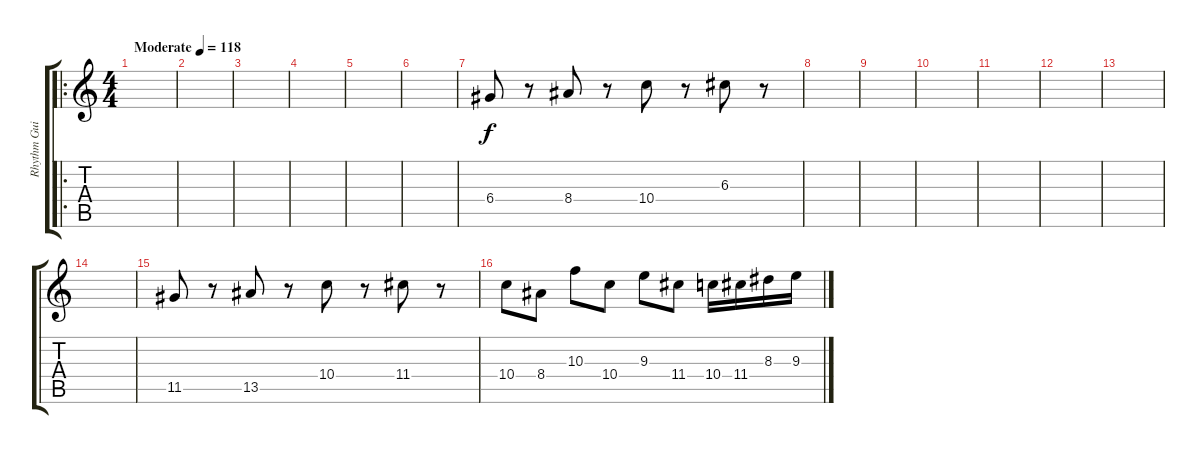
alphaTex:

\track ("Rhythm Guitar" "Rhythm Gui") {instrument distortionguitar}
\staff {score tabs}
\tuning (E4 B3 G3 D3 A2 E2) {hide}
\ro
\ts (4 4)
\tempo (118 "Moderate")
\clef g2
\ks c
|
|
|
|
|
|
6.4.8 r.8 8.4.8 r.8 10.4.8 r.8 6.3.8 r.8 |
|
|
|
|
|
|
|
11.5.8 r.8 13.5.8 r.8 10.4.8 r.8 11.4.8 r.8 |
10.4.8 8.4.8 10.3.8 10.4.8 9.3.8 11.4.8 10.4.16 11.4.16 8.3.16 9.3.16
